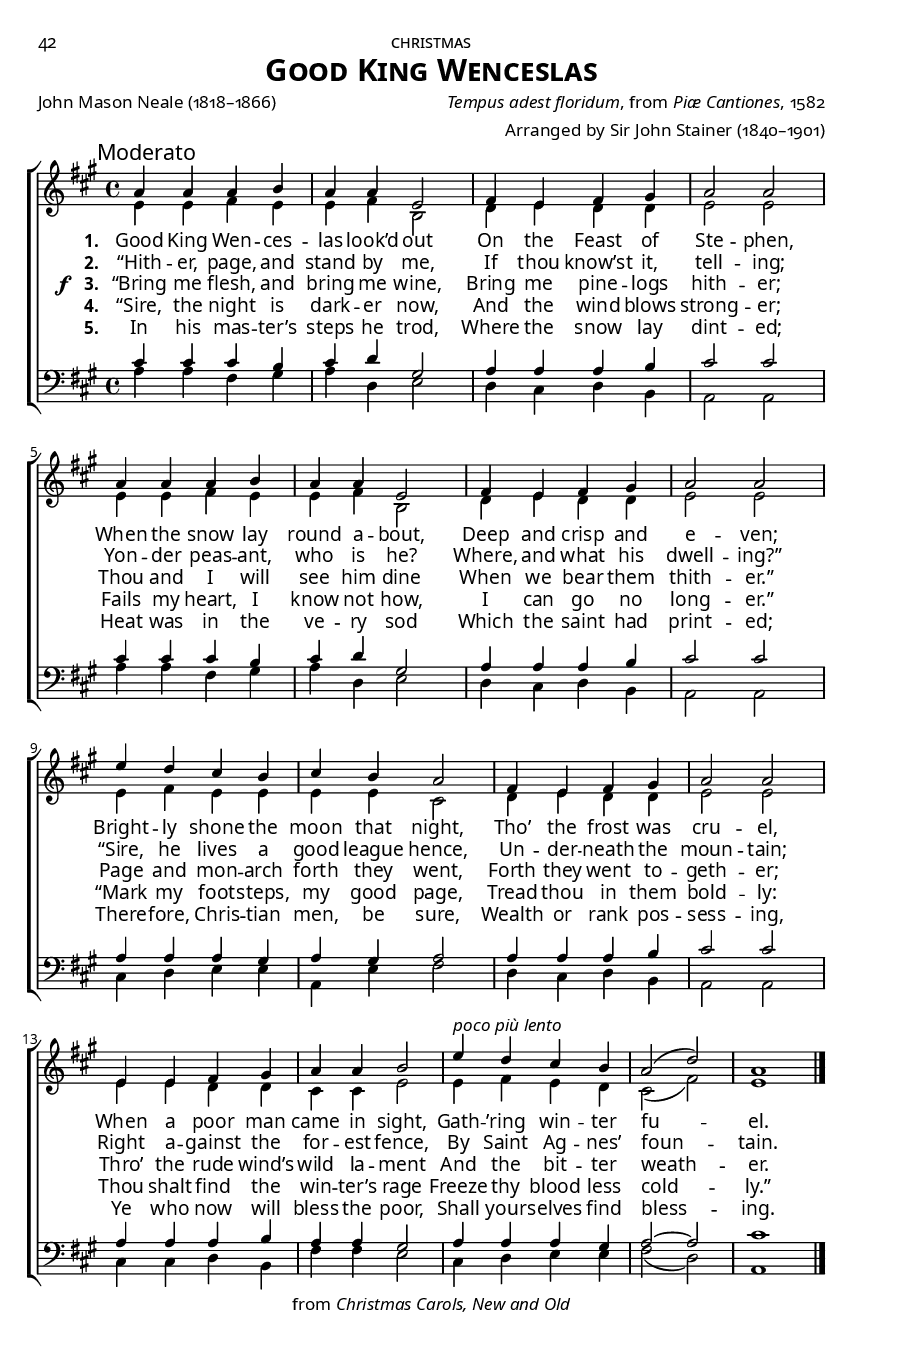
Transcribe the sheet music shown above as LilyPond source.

\version "2.14.2"
\include "util.ly"
\header {
  title = \markup{\override #'(font-name . "Garamond Premier Pro Semibold"){ \abs-fontsize #15 \smallCapsOldStyle"Good King Wenceslas"}}
  poet = \markup\oldStyleNum"John Mason Neale (1818–1866)"
  composer = \markup \concat{ \italic "Tempus adest floridum" ", from " \italic "Piæ Cantiones" \oldStyleNum", 1582"}
  arranger = \markup\oldStyleNum"Arranged by Sir John Stainer (1840–1901)"
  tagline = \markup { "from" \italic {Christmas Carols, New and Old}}
}
\paper {
  paper-height = 9\in
  paper-width = 6\in
  indent = 0\in
  %system-system-spacing = #'((basic-distance . 10) (padding . 0))
  system-system-spacing =
    #'((basic-distance . 0)
       (minimum-distance . 0)
       (padding . -15)
       (stretchability . 100))
  ragged-last-bottom = ##f
  ragged-bottom = ##f
  two-sided = ##t
  inner-margin = 0.5\in
  outer-margin = 0.25\in
  top-margin = 0.25\in
  bottom-margin = 0.25\in
  first-page-number = #042
  print-first-page-number = ##t
  headerLine = \markup{\override #'(font-name . "Garamond Premier Pro") \smallCapsOldStyle"christmas"}
  oddHeaderMarkup = \markup\fill-line{
     \override #'(font-name . "Garamond Premier Pro")\abs-fontsize #8.5
     \combine 
        \fill-line{"" \on-the-fly #print-page-number-check-first
        \oldStylePageNum""
        }
        \fill-line{\headerLine}
  }
  evenHeaderMarkup = \markup {
     \override #'(font-name . "Garamond Premier Pro")\abs-fontsize #8.5
     \combine
        \on-the-fly #print-page-number-check-first
        \oldStylePageNum""
        \fill-line{\headerLine}
  }
}
#(set-global-staff-size 15) \paper{ #(define fonts (make-pango-font-tree "GoudyOlSt BT" "Garamond Premier Pro" "Garamond Premier Pro" (/ 15 20))) }
global = {
  \key a \major
  \time 4/4
  \override DynamicLineSpanner #'staff-padding = #0.0
  \override DynamicLineSpanner #'Y-extent = #'(0.2 . -0.2)
  \override TextScript #'staff-padding = #0.0
  \override TextScript #'Y-extent = #'(0 . -0)
}

sopMusic = \relative c'' {
  \once \override Score.RehearsalMark #'self-alignment-X = #LEFT
  \mark "Moderato"
  a4 a a b |
  a a e2 |
  fis4 e fis gis |
  a2 a |
  
  a4 a a b |
  a a e2 |
  fis4 e fis gis |
  a2 a |
  
  e'4 d cis b |
  cis b a2 |
  fis4 e fis gis |
  a2 a |
  
  e4 e fis gis |
  a a b2 |
  e4^\markup\italic"poco più lento" d cis b |
  a2( d) |
  a1 \bar "|."
}
sopWords = \lyricmode {
  
}

altoMusic = \relative c' {
  e4 e fis e |
  e fis b,2 |
  d4 e d d |
  e2 e |
  
  e4 e fis e |
  e fis b,2 |
  d4 e d d |
  e2 e |
  
  e4 fis e e |
  e e cis2 |
  d4 e d d |
  e2 e |
  
  e4 e d d |
  cis cis e2 |
  e4 fis e d |
  cis2( fis) |
  e1 \bar "|."
}
altoWords = \lyricmode {
  \dropLyricsIX
  \set stanza = #"1. "
  Good King Wen -- ces -- las look’d out
  On the Feast of Ste -- phen,
  When the snow lay round a -- bout,
  Deep and crisp and e -- ven;
  Bright -- ly shone the moon that night,
  Tho’ the frost was cru -- el,
  When a poor man came in sight,
  Gath -- ’ring win -- ter fu -- el.
}
altoWordsII = \lyricmode {
  \dropLyricsIX
  \set stanza = #"2. "
  “Hith -- er, page, and stand by me,
  If thou know’st it, tell -- ing;
  Yon -- der peas -- ant, who is he?
  Where, and what his dwell -- ing?”
  “Sire, he lives a good league hence,
  Un -- der -- neath the moun -- tain;
  Right a -- gainst the for -- est fence,
  By Saint Ag -- nes’ foun -- tain.
}
altoWordsIII = {
  \dropLyricsIX
  \set stanza = \markup{\dynamic"f  " "3. "}
  \lyricmode {
    “Bring me flesh, and bring me wine,
    Bring me pine -- logs hith -- er;
    Thou and I will see him dine
    When we bear them thith -- er.”
    Page and mon -- arch forth they went,
    Forth they went to -- geth -- er;
    Thro’ the rude wind’s wild la -- ment
    And the bit -- ter weath -- er.
  }
}
altoWordsIV = \lyricmode {
  \dropLyricsIX
  \set stanza = #"4. "
  “Sire, the night is dark -- er now,
  And the wind blows strong -- er;
  Fails my heart, I know not how,
  I can go no long -- er.”
  “Mark my foot -- steps, my good page,
  Tread thou in them bold -- ly:
  Thou shalt find the win -- ter’s rage
  Freeze thy blood less cold -- ly.”
}
altoWordsV = \lyricmode {
  \dropLyricsIX
  \set stanza = #"5. "
  In his mas -- ter’s steps he trod,
  Where the snow lay dint -- ed;
  Heat was in the ve -- ry sod
  Which the saint had print -- ed;
  There -- fore, Chris -- tian men, be sure,
  Wealth or rank pos -- sess -- ing,
  Ye who now will bless the poor,
  Shall your -- selves find bless -- ing.
}
tenorMusic = \relative c' {
  cis4 cis cis b |
  cis d gis,2 |
  a4 a a b |
  cis2 cis |
  
  cis4 cis cis b |
  cis d gis,2 |
  a4 a a b |
  cis2 cis |
  
  a4 a a gis |
  a gis a2 |
  a4 a a b |
  cis2 cis |
  
  a4 a a b |
  a a gis2 |
  a4 a a gis |
  a2~ a |
  cis1 \bar "|."
}
tenorWords = \lyricmode {

}

bassMusic = \relative c' {
  a4 a fis gis |
  a d, e2 |
  d4 cis d b |
  a2 a |
  
  a'4 a fis gis |
  a d, e2 |
  d4 cis d b |
  a2 a |
  
  cis4 d e e |
  a, e' fis2 |
  d4 cis d b |
  a2 a |
  
  cis4 cis d b |
  fis' fis e2 |
  cis4 d e e |
  fis2( d) |
  a1 \bar "|."
}
bassWords = \lyricmode {

}

\score {
  <<
   \new ChoirStaff <<
%    \new Lyrics = sopranos \with { \override VerticalAxisGroup #'nonstaff-relatedstaff-spacing = #'((basic-distance . 1)) }
    \new Staff = women <<
      \new Voice = "sopranos" { \voiceOne << \global \sopMusic >> }
      \new Voice = "altos" { \voiceTwo << \global \altoMusic >> }
    >>
    \new Lyrics \with { alignAboveContext = #"women" \override VerticalAxisGroup #'nonstaff-relatedstaff-spacing = #'((basic-distance . 1))} \lyricsto "sopranos" \sopWords
    \new Lyrics = "altosV"  \with { alignBelowContext = #"women" } \lyricsto "sopranos" \altoWordsV
    \new Lyrics = "altosIV"  \with { alignBelowContext = #"women" } \lyricsto "sopranos" \altoWordsIV
    \new Lyrics = "altosIII"  \with { alignBelowContext = #"women" } \lyricsto "sopranos" \altoWordsIII
    \new Lyrics = "altosII"  \with { alignBelowContext = #"women" } \lyricsto "sopranos" \altoWordsII
    \new Lyrics = "altos"  \with { alignBelowContext = #"women" \override VerticalAxisGroup #'nonstaff-relatedstaff-spacing = #'((padding . -0.5)) } \lyricsto "sopranos" \altoWords
   \new Staff = men <<
      \clef bass
      \new Voice = "tenors" { \voiceOne << \global \tenorMusic >> }
      \new Voice = "basses" { \voiceTwo << \global \bassMusic >> }
    >>
    \new Lyrics \with { alignAboveContext = #"men" \override VerticalAxisGroup #'nonstaff-relatedstaff-spacing = #'((basic-distance . 1)) } \lyricsto "tenors" \tenorWords
    \new Lyrics \with { alignBelowContext = #"men" \override VerticalAxisGroup #'nonstaff-relatedstaff-spacing = #'((basic-distance . 1)) } \lyricsto "basses" \bassWords
  >>
%    \new PianoStaff << \new Staff { \new Voice { \pianoRH } } \new Staff { \clef "bass" \pianoLH } >>
  >>
  \layout {
    \context {
      \Score
      %\override SpacingSpanner #'base-shortest-duration = #(ly:make-moment 1 8)
      %\override SpacingSpanner #'common-shortest-duration = #(ly:make-moment 1 4)
    }
    \context {
      % Remove all empty staves
      % \Staff \RemoveEmptyStaves \override VerticalAxisGroup #'remove-first = ##t
    }
  }
}
